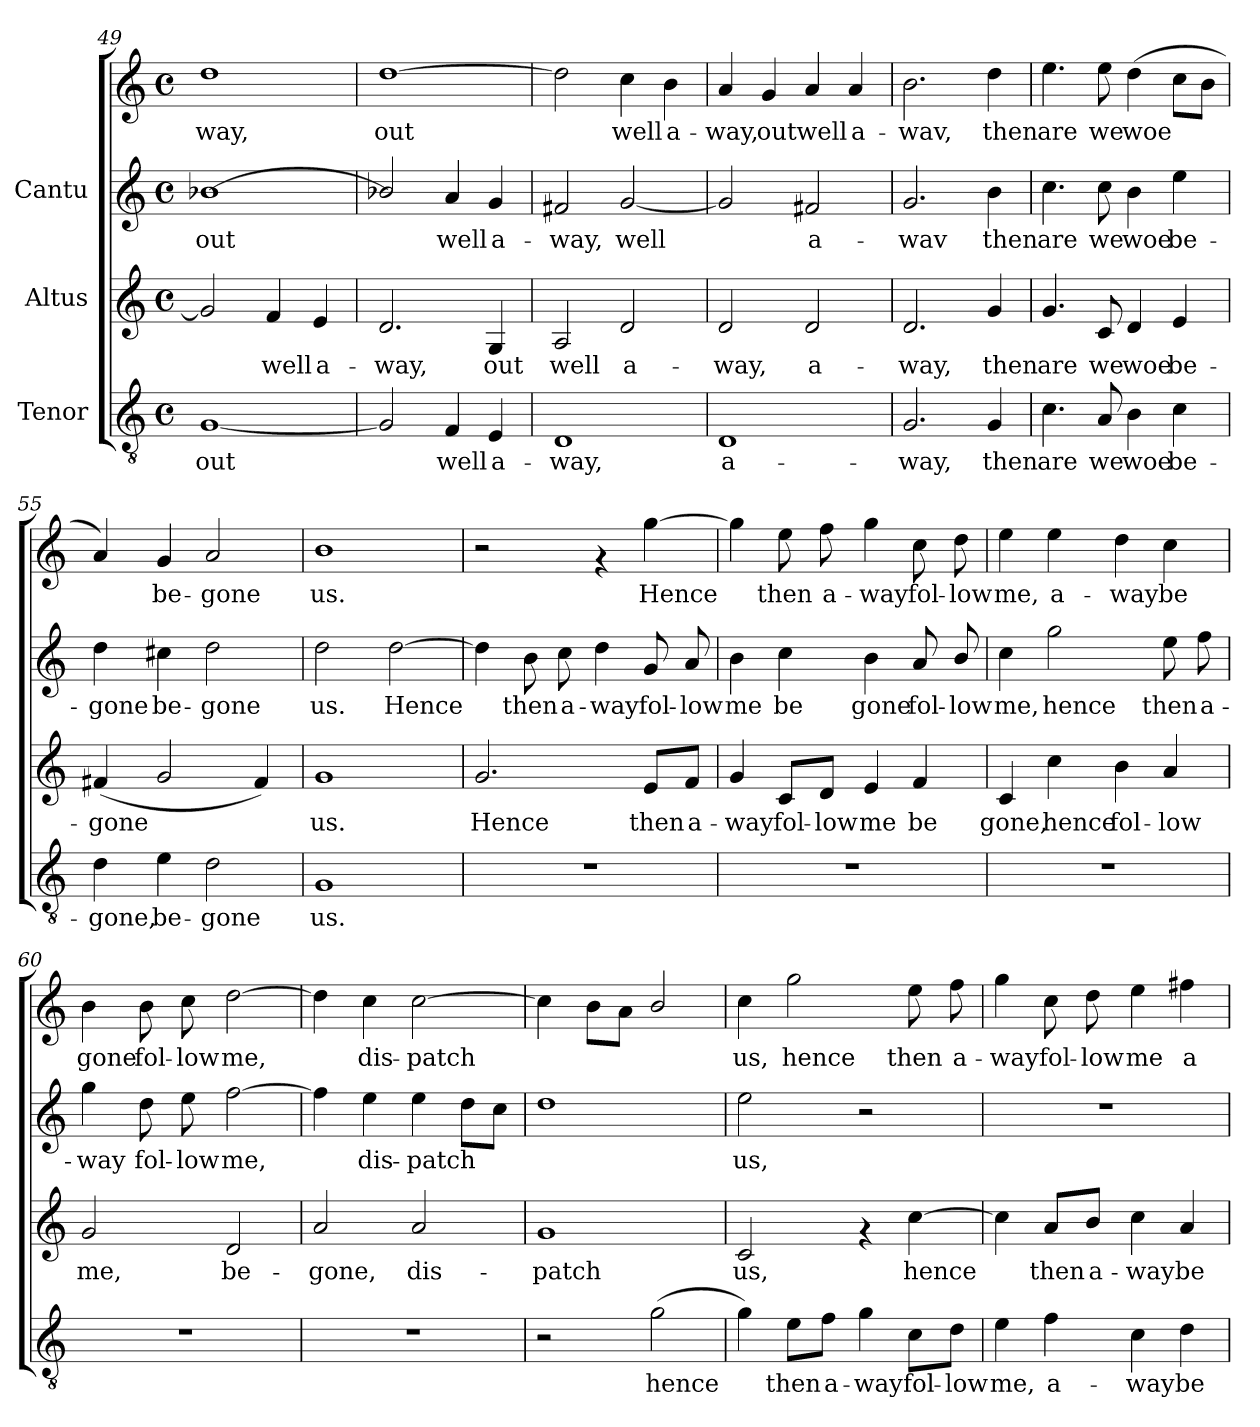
**kern	**text	**kern	**text	**kern	**text	**kern	**text
*part3	*part3	*part2	*part2	*part1	*part1	*part1	*part1
*staff4	*staff4	*staff3	*staff3	*staff2	*staff2	*staff1	*staff1
*I"Tenor	*	*I"Altus	*	*I"Cantu	*	*	*
*clefGv2	*	*clefG2	*	*clefG2	*	*clefG2	*
*M4/4	*	*M4/4	*	*M4/4	*	*M4/4	*
*met(c)	*	*met(c)	*	*met(c)	*	*met(c)	*
=49	=49	=49	=49	=49	=49	=49	=49
!	!LO:LY:b:cj	!	!LO:LY:b:cj	!	!LO:LY:b:cj	!	!LO:LY:b:cj
[<1G	out	2g/]	.	[>1b-X	out	1dd	way,
!	!	!	!LO:LY:b:cj	!	!	!	!
.	.	4f/	well	.	.	.	.
!	!	!	!LO:LY:b:cj	!	!	!	!
.	.	4e/	a-	.	.	.	.
=50	=50	=50	=50	=50	=50	=50	=50
!	!LO:LY:b:cj	!	!LO:LY:b:cj	!	!LO:LY:b:cj	!	!LO:LY:b:cj
2G/]	.	2.d/	-way,	2b-X/]	.	[>1dd	out
!	!LO:LY:b:cj	!	!	!	!LO:LY:b:cj	!	!
4F/	well	.	.	4a/	well	.	.
!	!LO:LY:b:cj	!	!LO:LY:b:cj	!	!LO:LY:b:cj	!	!
4E/	a-	4G/	out	4g/	a-	.	.
!!LO:LB:g=z
=51	=51	=51	=51	=51	=51	=51	=51
!	!LO:LY:b:cj	!	!LO:LY:b:cj	!	!LO:LY:b:cj	!	!LO:LY:b:cj
1D	-way,	2A/	well	2f#X/	-way,	2dd\]	-
!	!	!	!LO:LY:b:cj	!	!LO:LY:b:cj	!	!LO:LY:b:cj
.	.	2d/	a-	[<2g/	well	4cc\	well
!	!	!	!	!	!	!	!LO:LY:b:cj
.	.	.	.	.	.	4b\	a-
=52	=52	=52	=52	=52	=52	=52	=52
!	!LO:LY:b:cj	!	!LO:LY:b:cj	!	!LO:LY:b:cj	!	!LO:LY:b:cj
1D	a-	2d/	-way,	2g/]	-	4a/	way,
!	!	!	!	!	!	!	!LO:LY:b:cj
.	.	.	.	.	.	4g/	out
!	!	!	!LO:LY:b:cj	!	!LO:LY:b:cj	!	!LO:LY:b:cj
.	.	2d/	a-	2f#X/	a-	4a/	well
!	!	!	!	!	!	!	!LO:LY:b:cj
.	.	.	.	.	.	4a/	a-
=53	=53	=53	=53	=53	=53	=53	=53
!	!LO:LY:b:cj	!	!LO:LY:b:cj	!	!LO:LY:b:cj	!	!LO:LY:b:cj
2.G/	-way,	2.d/	-way,	2.g/	wav	2.b\	-wav,
!	!LO:LY:b:cj	!	!LO:LY:b:cj	!	!LO:LY:b:cj	!	!LO:LY:b:cj
4G/	then	4g/	then	4b\	then	4dd\	then
=54	=54	=54	=54	=54	=54	=54	=54
!	!LO:LY:b:cj	!	!LO:LY:b:cj	!	!LO:LY:b:cj	!	!LO:LY:b:cj
4.c\	are	4.g/	are	4.cc\	are	4.ee\	are
!	!LO:LY:b:cj	!	!LO:LY:b:cj	!	!LO:LY:b:cj	!	!LO:LY:b:cj
8A/	we	8c/	we	8cc\	we	8ee\	we
!	!LO:LY:b:cj	!	!LO:LY:b:cj	!	!LO:LY:b:cj	!	!LO:LY:b:cj
4B\	woe	4d/	woe	4b\	woe	(>4dd\	woe
!	!LO:LY:b:cj	!	!LO:LY:b:cj	!	!LO:LY:b:cj	!	!LO:LY:b:cj
4c\	be-	4e/	be-	4ee\	be-	8cc\L	.
!	!	!	!	!	!	!	!LO:LY:b:cj
.	.	.	.	.	.	8b\J	.
=55	=55	=55	=55	=55	=55	=55	=55
!	!LO:LY:b:cj	!	!LO:LY:b:cj	!	!LO:LY:b:cj	!	!LO:LY:b:cj
4d\	-gone,	(<4f#X/	-gone	4dd\	gone	4a/)	-
!	!LO:LY:b:cj	!	!LO:LY:b:cj	!	!LO:LY:b:cj	!	!LO:LY:b:cj
4e\	be-	2g/	.	4cc#X\	be-	4g/	be-
!	!LO:LY:b:cj	!	!	!	!LO:LY:b:cj	!	!LO:LY:b:cj
2d\	-gone	.	.	2dd\	-gone	2a/	-gone
!	!	!	!LO:LY:b:cj	!	!	!	!
.	.	4f#/)	.	.	.	.	.
!!LO:PB:g=z
=56	=56	=56	=56	=56	=56	=56	=56
!	!LO:LY:b:cj	!	!LO:LY:b:cj	!	!LO:LY:b:cj	!	!LO:LY:b:cj
1G	us.	1g	us.	2dd\	us.	1b	us.
!	!	!	!	!	!LO:LY:b:cj	!	!
.	.	.	.	[>2dd\	Hence	.	.
=57	=57	=57	=57	=57	=57	=57	=57
!	!	!	!LO:LY:b:cj	!	!LO:LY:b:cj	!	!
1r	.	2.g/	Hence	4dd\]	.	2r	.
!	!	!	!	!	!LO:LY:b:cj	!	!
.	.	.	.	8b\	then	.	.
!	!	!	!	!	!LO:LY:b:cj	!	!
.	.	.	.	8cc\	a-	.	.
!	!	!	!	!	!LO:LY:b:cj	!	!
.	.	.	.	4dd\	-way	4rf	.
!	!	!	!LO:LY:b:cj	!	!LO:LY:b:cj	!	!LO:LY:b:cj
.	.	8e/L	then	8g/	fol-	[>4gg\	Hence
!	!	!	!LO:LY:b:cj	!	!LO:LY:b:cj	!	!
.	.	8f/J	a-	8a/	-low	.	.
=58	=58	=58	=58	=58	=58	=58	=58
!	!	!	!LO:LY:b:cj	!	!LO:LY:b:cj	!	!LO:LY:b:cj
1r	.	4g/	-way	4b\	me	4gg\]	.
!	!	!	!LO:LY:b:cj	!	!LO:LY:b:cj	!	!LO:LY:b:cj
.	.	8c/L	fol-	4cc\	be	8ee\	then
!	!	!	!LO:LY:b:cj	!	!	!	!LO:LY:b:cj
.	.	8d/J	-low	.	.	8ff\	a-
!	!	!	!LO:LY:b:cj	!	!LO:LY:b:cj	!	!LO:LY:b:cj
.	.	4e/	me	4b\	gone	4gg\	-way
!	!	!	!LO:LY:b:cj	!	!LO:LY:b:cj	!	!LO:LY:b:cj
.	.	4f/	be	8a/	fol-	8cc\	fol-
!	!	!	!	!	!LO:LY:b:cj	!	!LO:LY:b:cj
.	.	.	.	8b/	-low	8dd\	-low
=59	=59	=59	=59	=59	=59	=59	=59
!	!	!	!LO:LY:b:cj	!	!LO:LY:b:cj	!	!LO:LY:b:cj
1r	.	4c/	gone,	4cc\	me,	4ee\	me,
!	!	!	!LO:LY:b:cj	!	!LO:LY:b:cj	!	!LO:LY:b:cj
.	.	4cc\	hence	2gg\	hence	4ee\	a-
!	!	!	!LO:LY:b:cj	!	!	!	!LO:LY:b:cj
.	.	4b\	fol-	.	.	4dd\	-way
!	!	!	!LO:LY:b:cj	!	!LO:LY:b:cj	!	!LO:LY:b:cj
.	.	4a/	-low	8ee\	then	4cc\	be
!	!	!	!	!	!LO:LY:b:cj	!	!
.	.	.	.	8ff\	a-	.	.
!!LO:LB:g=z
=60	=60	=60	=60	=60	=60	=60	=60
!	!	!	!LO:LY:b:cj	!	!LO:LY:b:cj	!	!LO:LY:b:cj
1r	.	2g/	me,	4gg\	way	4b\	-gone
!	!	!	!	!	!LO:LY:b:cj	!	!LO:LY:b:cj
.	.	.	.	8dd\	fol-	8b\	fol-
!	!	!	!	!	!LO:LY:b:cj	!	!LO:LY:b:cj
.	.	.	.	8ee\	-low	8cc\	-low
!	!	!	!LO:LY:b:cj	!	!LO:LY:b:cj	!	!LO:LY:b:cj
.	.	2d/	be-	[>2ff\	me,	[>2dd\	me,
=61	=61	=61	=61	=61	=61	=61	=61
!	!	!	!LO:LY:b:cj	!	!LO:LY:b:cj	!	!LO:LY:b:cj
1r	.	2a/	-gone,	4ff\]	.	4dd\]	.
!	!	!	!	!	!LO:LY:b:cj	!	!LO:LY:b:cj
.	.	.	.	4ee\	dis-	4cc\	dis-
!	!	!	!LO:LY:b:cj	!	!LO:LY:b:cj	!	!LO:LY:b:cj
.	.	2a/	dis-	4ee\	-patch	[>2cc\	-patch
!	!	!	!	!	!LO:LY:b:cj	!	!
.	.	.	.	8dd\L	.	.	.
!	!	!	!	!	!LO:LY:b:cj	!	!
.	.	.	.	8cc\J	.	.	.
=62	=62	=62	=62	=62	=62	=62	=62
!	!	!	!LO:LY:b:cj	!	!	!	!
2r	.	1g	-patch	1dd	.	4cc\]	.
.	.	.	.	.	.	8b\L	.
.	.	.	.	.	.	8a\J	.
!	!LO:LY:b:cj	!	!	!	!	!	!
(>2g\	hence	.	.	.	.	2b/	.
=63	=63	=63	=63	=63	=63	=63	=63
!	!LO:LY:b:cj	!	!LO:LY:b:cj	!	!LO:LY:b:cj	!	!LO:LY:b:cj
4g\)	.	2c/	us,	2ee\	-us,	4cc\	us,
!	!LO:LY:b:cj	!	!	!	!	!	!LO:LY:b:cj
8e\L	then	.	.	.	.	2gg\	hence
!	!LO:LY:b:cj	!	!	!	!	!	!
8f\J	a-	.	.	.	.	.	.
!	!LO:LY:b:cj	!	!	!	!	!	!
4g\	-way	4rf	.	2r	.	.	.
!	!LO:LY:b:cj	!	!LO:LY:b:cj	!	!	!	!LO:LY:b:cj
8c\L	fol-	[>4cc\	hence	.	.	8ee\	then
!	!LO:LY:b:cj	!	!	!	!	!	!LO:LY:b:cj
8d\J	-low	.	.	.	.	8ff\	a-
!!LO:LB:g=z
=64	=64	=64	=64	=64	=64	=64	=64
!	!LO:LY:b:cj	!	!LO:LY:b:cj	!	!	!	!LO:LY:b:cj
4e\	me,	4cc\]	.	1r	.	4gg\	way
!	!LO:LY:b:cj	!	!LO:LY:b:cj	!	!	!	!LO:LY:b:cj
4f\	a-	8a/L	then	.	.	8cc\	fol-
!	!	!	!LO:LY:b:cj	!	!	!	!LO:LY:b:cj
.	.	8b/J	a-	.	.	8dd\	-low
!	!LO:LY:b:cj	!	!LO:LY:b:cj	!	!	!	!LO:LY:b:cj
4c\	-way	4cc\	-way	.	.	4ee\	me
!	!LO:LY:b:cj	!	!LO:LY:b:cj	!	!	!	!LO:LY:b:cj
4d\	be-	4a/	be-	.	.	4ff#X\	a-
=	=	=	=	=	=	=	=
*-	*-	*-	*-	*-	*-	*-	*-
